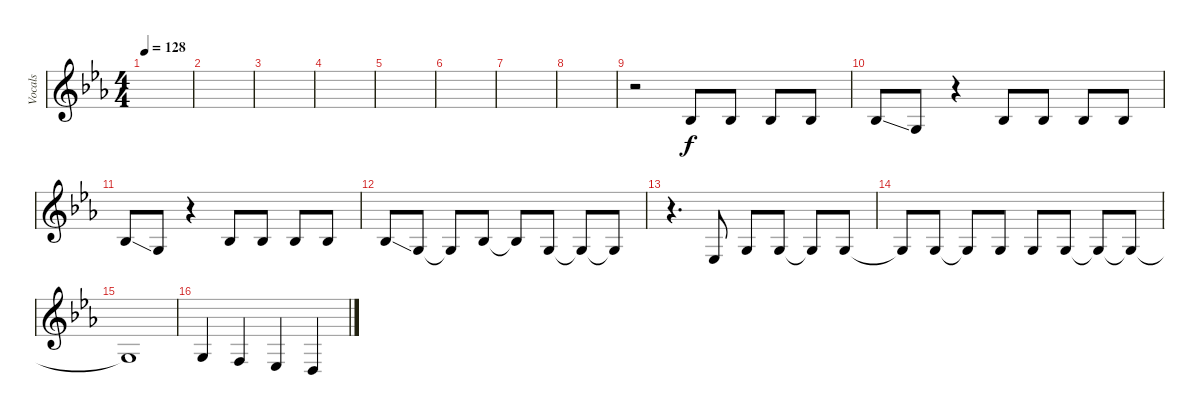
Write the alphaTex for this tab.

\track ("Vocals" "Vocals") {instrument lead2sawtooth}
\staff {score}
\tuning (E4 C4 G3 C3 G2 C2) {hide}
\ts (4 4)
\tempo 128
\clef g2
\ks cminor
|
|
|
|
|
|
|
|
r.2 3.3.8 3.3.8 3.3.8 3.3.8 |
3.3{ss}.8 0.3.8 r.4 3.3.8 3.3.8 3.3.8 3.3.8 |
3.3{ss}.8 0.3.8 r.4 3.3.8 3.3.8 3.3.8 3.3.8 |
3.3{ss}.8 0.3.8 0.3{t}.8 3.3.8 3.3{t}.8 0.3.8 0.3{t}.8 0.3{t}.8 |
r.4{d} 3.4.8 0.3.8 0.3.8 0.3{t}.8 0.3.8 |
0.3{t}.8 0.3.8 0.3{t}.8 0.3.8 0.3.8 0.3.8 0.3{t}.8 0.3{t}.8 |
0.3{t}.1 |
0.3.4 5.4.4 3.4.4 2.4.4
